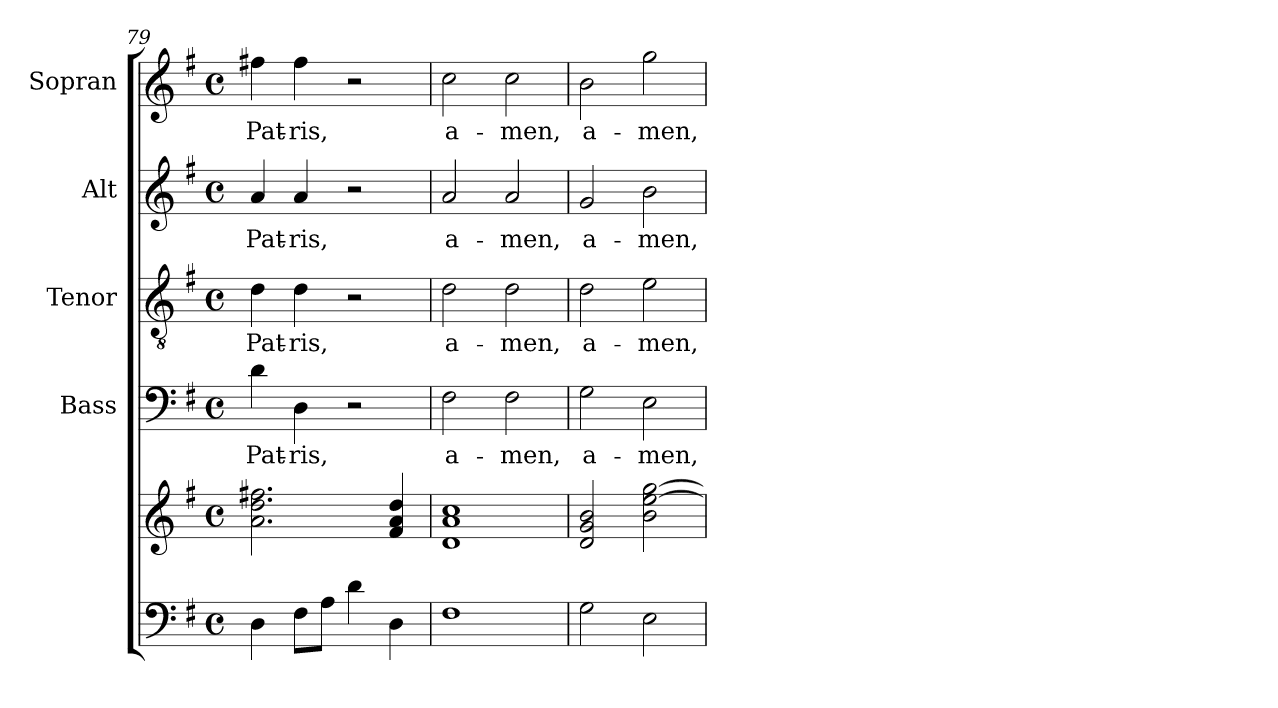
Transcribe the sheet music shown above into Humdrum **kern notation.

**kern	**kern	**kern	**text	**kern	**text	**kern	**text	**kern	**text
*part5	*part5	*part4	*part4	*part3	*part3	*part2	*part2	*part1	*part1
*staff6	*staff5	*staff4	*staff4	*staff3	*staff3	*staff2	*staff2	*staff1	*staff1
*	*	*I"Bass	*	*I"Tenor	*	*I"Alt	*	*I"Sopran	*
*	*	*I'B.	*	*I'T.	*	*I'A.	*	*I'S.	*
*clefF4	*clefG2	*clefF4	*	*clefGv2	*	*clefG2	*	*clefG2	*
*k[f#]	*k[f#]	*k[f#]	*	*k[f#]	*	*k[f#]	*	*k[f#]	*
*G:	*G:	*G:	*	*G:	*	*G:	*	*G:	*
*M4/4	*M4/4	*M4/4	*	*M4/4	*	*M4/4	*	*M4/4	*
*met(c)	*met(c)	*met(c)	*	*met(c)	*	*met(c)	*	*met(c)	*
=79	=79	=79	=79	=79	=79	=79	=79	=79	=79
!	!	!	!LO:LY:b	!	!LO:LY:b	!	!LO:LY:b	!	!LO:LY:b
4D\	2.a\ 2.dd\ 2.ff#X\	4d\	Pat-	4d\	Pat-	4a/	Pat-	4ff#X\	Pat-
!	!	!	!LO:LY:b	!	!LO:LY:b	!	!LO:LY:b	!	!LO:LY:b
8F#\L	.	4D\	-ris,	4d\	-ris,	4a/	-ris,	4ff#\	-ris,
8A\J	.	.	.	.	.	.	.	.	.
4d\	.	2r	.	2r	.	2r	.	2r	.
4D\	4f#/ 4a/ 4dd/	.	.	.	.	.	.	.	.
=80	=80	=80	=80	=80	=80	=80	=80	=80	=80
!	!	!	!LO:LY:b	!	!LO:LY:b	!	!LO:LY:b	!	!LO:LY:b
1F#	1d 1a 1cc	2F#\	a-	2d\	a-	2a/	a-	2cc\	a-
!	!	!	!LO:LY:b	!	!LO:LY:b	!	!LO:LY:b	!	!LO:LY:b
.	.	2F#\	-men,	2d\	-men,	2a/	-men,	2cc\	-men,
=81	=81	=81	=81	=81	=81	=81	=81	=81	=81
!	!	!	!LO:LY:b	!	!LO:LY:b	!	!LO:LY:b	!	!LO:LY:b
2G\	2d/ 2g/ 2b/	2G\	a-	2d\	a-	2g/	a-	2b\	a-
!	!	!	!LO:LY:b	!	!LO:LY:b	!	!LO:LY:b	!	!LO:LY:b
2E\	2b\ [2ee\ [2gg\	2E\	-men,	2e\	-men,	2b\	-men,	2gg\	-men,
=	=	=	=	=	=	=	=	=	=
*-	*-	*-	*-	*-	*-	*-	*-	*-	*-
